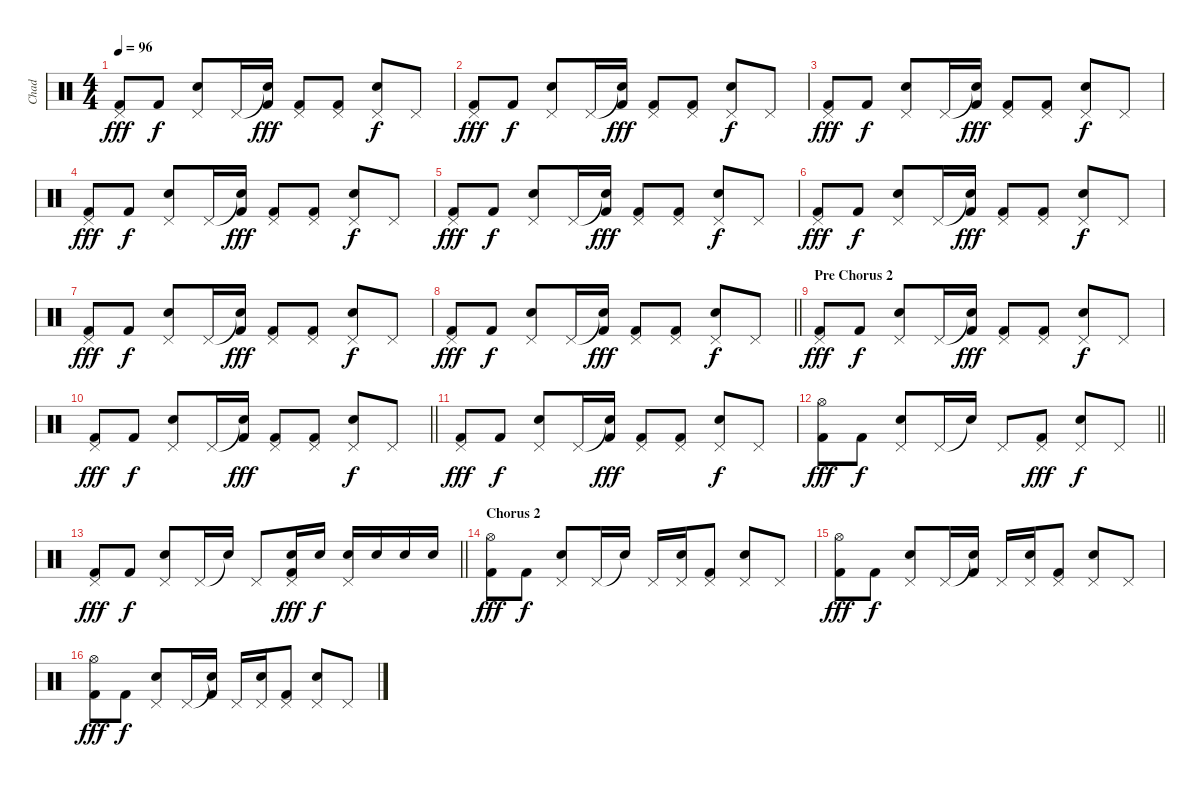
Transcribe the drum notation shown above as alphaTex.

\track ("Chad" "Chad") {instrument percussion}
\staff {score}
\articulation defaults
\ts (4 4)
\tempo 96
\clef neutral
\ks c
("Pedal Hi-Hat (hit)" "Kick (hit) 2").8{dy fff} "Kick (hit) 2".8{dy f} ("Pedal Hi-Hat (hit)" "Snare (hit) 2").8 "Pedal Hi-Hat (hit)".16 ("Snare (hit)"{t} "Kick (hit) 2").16{dy fff} ("Pedal Hi-Hat (hit)" "Kick (hit) 2").8 ("Pedal Hi-Hat (hit)" "Kick (hit) 2").8 ("Pedal Hi-Hat (hit)" "Snare (hit) 2").8{dy f} "Pedal Hi-Hat (hit)".8 |
("Pedal Hi-Hat (hit)" "Kick (hit) 2").8{dy fff} "Kick (hit) 2".8{dy f} ("Pedal Hi-Hat (hit)" "Snare (hit) 2").8 "Pedal Hi-Hat (hit)".16 ("Snare (hit)"{t} "Kick (hit) 2").16{dy fff} ("Pedal Hi-Hat (hit)" "Kick (hit) 2").8 ("Pedal Hi-Hat (hit)" "Kick (hit) 2").8 ("Pedal Hi-Hat (hit)" "Snare (hit) 2").8{dy f} "Pedal Hi-Hat (hit)".8 |
("Pedal Hi-Hat (hit)" "Kick (hit) 2").8{dy fff} "Kick (hit) 2".8{dy f} ("Pedal Hi-Hat (hit)" "Snare (hit) 2").8 "Pedal Hi-Hat (hit)".16 ("Snare (hit)"{t} "Kick (hit) 2").16{dy fff} ("Pedal Hi-Hat (hit)" "Kick (hit) 2").8 ("Pedal Hi-Hat (hit)" "Kick (hit) 2").8 ("Pedal Hi-Hat (hit)" "Snare (hit) 2").8{dy f} "Pedal Hi-Hat (hit)".8 |
("Pedal Hi-Hat (hit)" "Kick (hit) 2").8{dy fff} "Kick (hit) 2".8{dy f} ("Pedal Hi-Hat (hit)" "Snare (hit) 2").8 "Pedal Hi-Hat (hit)".16 ("Snare (hit)"{t} "Kick (hit) 2").16{dy fff} ("Pedal Hi-Hat (hit)" "Kick (hit) 2").8 ("Pedal Hi-Hat (hit)" "Kick (hit) 2").8 ("Pedal Hi-Hat (hit)" "Snare (hit) 2").8{dy f} "Pedal Hi-Hat (hit)".8 |
("Pedal Hi-Hat (hit)" "Kick (hit) 2").8{dy fff} "Kick (hit) 2".8{dy f} ("Pedal Hi-Hat (hit)" "Snare (hit) 2").8 "Pedal Hi-Hat (hit)".16 ("Snare (hit)"{t} "Kick (hit) 2").16{dy fff} ("Pedal Hi-Hat (hit)" "Kick (hit) 2").8 ("Pedal Hi-Hat (hit)" "Kick (hit) 2").8 ("Pedal Hi-Hat (hit)" "Snare (hit) 2").8{dy f} "Pedal Hi-Hat (hit)".8 |
("Pedal Hi-Hat (hit)" "Kick (hit) 2").8{dy fff} "Kick (hit) 2".8{dy f} ("Pedal Hi-Hat (hit)" "Snare (hit) 2").8 "Pedal Hi-Hat (hit)".16 ("Snare (hit)"{t} "Kick (hit) 2").16{dy fff} ("Pedal Hi-Hat (hit)" "Kick (hit) 2").8 ("Pedal Hi-Hat (hit)" "Kick (hit) 2").8 ("Pedal Hi-Hat (hit)" "Snare (hit) 2").8{dy f} "Pedal Hi-Hat (hit)".8 |
("Pedal Hi-Hat (hit)" "Kick (hit) 2").8{dy fff} "Kick (hit) 2".8{dy f} ("Pedal Hi-Hat (hit)" "Snare (hit) 2").8 "Pedal Hi-Hat (hit)".16 ("Snare (hit)"{t} "Kick (hit) 2").16{dy fff} ("Pedal Hi-Hat (hit)" "Kick (hit) 2").8 ("Pedal Hi-Hat (hit)" "Kick (hit) 2").8 ("Pedal Hi-Hat (hit)" "Snare (hit) 2").8{dy f} "Pedal Hi-Hat (hit)".8 |
\barLineRight lightlight
("Pedal Hi-Hat (hit)" "Kick (hit) 2").8{dy fff} "Kick (hit) 2".8{dy f} ("Pedal Hi-Hat (hit)" "Snare (hit) 2").8 "Pedal Hi-Hat (hit)".16 ("Snare (hit)"{t} "Kick (hit) 2").16{dy fff} ("Pedal Hi-Hat (hit)" "Kick (hit) 2").8 ("Pedal Hi-Hat (hit)" "Kick (hit) 2").8 ("Pedal Hi-Hat (hit)" "Snare (hit) 2").8{dy f} "Pedal Hi-Hat (hit)".8 |
\section ("" "Pre Chorus 2")
("Pedal Hi-Hat (hit)" "Kick (hit) 2").8{dy fff} "Kick (hit) 2".8{dy f} ("Pedal Hi-Hat (hit)" "Snare (hit) 2").8 "Pedal Hi-Hat (hit)".16 ("Snare (hit)"{t} "Kick (hit) 2").16{dy fff} ("Pedal Hi-Hat (hit)" "Kick (hit) 2").8 ("Pedal Hi-Hat (hit)" "Kick (hit) 2").8 ("Pedal Hi-Hat (hit)" "Snare (hit) 2").8{dy f} "Pedal Hi-Hat (hit)".8 |
\barLineRight lightlight
("Pedal Hi-Hat (hit)" "Kick (hit) 2").8{dy fff} "Kick (hit) 2".8{dy f} ("Pedal Hi-Hat (hit)" "Snare (hit) 2").8 "Pedal Hi-Hat (hit)".16 ("Snare (hit)"{t} "Kick (hit) 2").16{dy fff} ("Pedal Hi-Hat (hit)" "Kick (hit) 2").8 ("Pedal Hi-Hat (hit)" "Kick (hit) 2").8 ("Pedal Hi-Hat (hit)" "Snare (hit) 2").8{dy f} "Pedal Hi-Hat (hit)".8 |
("Pedal Hi-Hat (hit)" "Kick (hit) 2").8{dy fff} "Kick (hit) 2".8{dy f} ("Pedal Hi-Hat (hit)" "Snare (hit) 2").8 "Pedal Hi-Hat (hit)".16 ("Snare (hit)"{t} "Kick (hit) 2").16{dy fff} ("Pedal Hi-Hat (hit)" "Kick (hit) 2").8 ("Pedal Hi-Hat (hit)" "Kick (hit) 2").8 ("Pedal Hi-Hat (hit)" "Snare (hit) 2").8{dy f} "Pedal Hi-Hat (hit)".8 |
\barLineRight lightlight
("Hi-Hat (open)" "Kick (hit) 2").8{dy fff} "Kick (hit) 2".8{dy f} ("Pedal Hi-Hat (hit)" "Snare (hit) 2").8 "Pedal Hi-Hat (hit)".16 "Snare (hit)"{t}.16 "Pedal Hi-Hat (hit)".8 ("Pedal Hi-Hat (hit)" "Kick (hit) 2").8{dy fff} ("Pedal Hi-Hat (hit)" "Snare (hit) 2").8{dy f} "Pedal Hi-Hat (hit)".8 |
\barLineRight lightlight
("Pedal Hi-Hat (hit)" "Kick (hit) 2").8{dy fff} "Kick (hit) 2".8{dy f} ("Pedal Hi-Hat (hit)" "Snare (hit) 2").8 "Pedal Hi-Hat (hit)".16 "Snare (hit)"{t}.16 "Pedal Hi-Hat (hit)".8 ("Pedal Hi-Hat (hit)" "Snare (hit) 2" "Kick (hit) 2").16{dy fff} "Snare (hit) 2".16{dy f} ("Pedal Hi-Hat (hit)" "Snare (hit) 2").16 "Snare (hit) 2".16 "Snare (hit) 2".16 "Snare (hit) 2".16 |
\section ("" "Chorus 2")
("Hi-Hat (open)" "Kick (hit) 2").8{dy fff} "Kick (hit) 2".8{dy f} ("Pedal Hi-Hat (hit)" "Snare (hit) 2").8 "Pedal Hi-Hat (hit)".16 "Snare (hit)"{t}.16 "Pedal Hi-Hat (hit)".16 ("Pedal Hi-Hat (hit)" "Snare (hit) 2").16 ("Pedal Hi-Hat (hit)" "Kick (hit) 2").8 ("Pedal Hi-Hat (hit)" "Snare (hit) 2").8 "Pedal Hi-Hat (hit)".8 |
("Hi-Hat (open)" "Kick (hit) 2").8{dy fff} "Kick (hit) 2".8{dy f} ("Pedal Hi-Hat (hit)" "Snare (hit) 2").8 "Pedal Hi-Hat (hit)".16 ("Snare (hit)"{t} "Kick (hit) 2").16 "Pedal Hi-Hat (hit)".16 ("Pedal Hi-Hat (hit)" "Snare (hit) 2").16 ("Pedal Hi-Hat (hit)" "Kick (hit) 2").8 ("Pedal Hi-Hat (hit)" "Snare (hit) 2").8 "Pedal Hi-Hat (hit)".8 |
("Hi-Hat (open)" "Kick (hit) 2").8{dy fff} "Kick (hit) 2".8{dy f} ("Pedal Hi-Hat (hit)" "Snare (hit) 2").8 "Pedal Hi-Hat (hit)".16 ("Snare (hit)"{t} "Kick (hit) 2").16 "Pedal Hi-Hat (hit)".16 ("Pedal Hi-Hat (hit)" "Snare (hit) 2").16 ("Pedal Hi-Hat (hit)" "Kick (hit) 2").8 ("Pedal Hi-Hat (hit)" "Snare (hit) 2").8 "Pedal Hi-Hat (hit)".8
